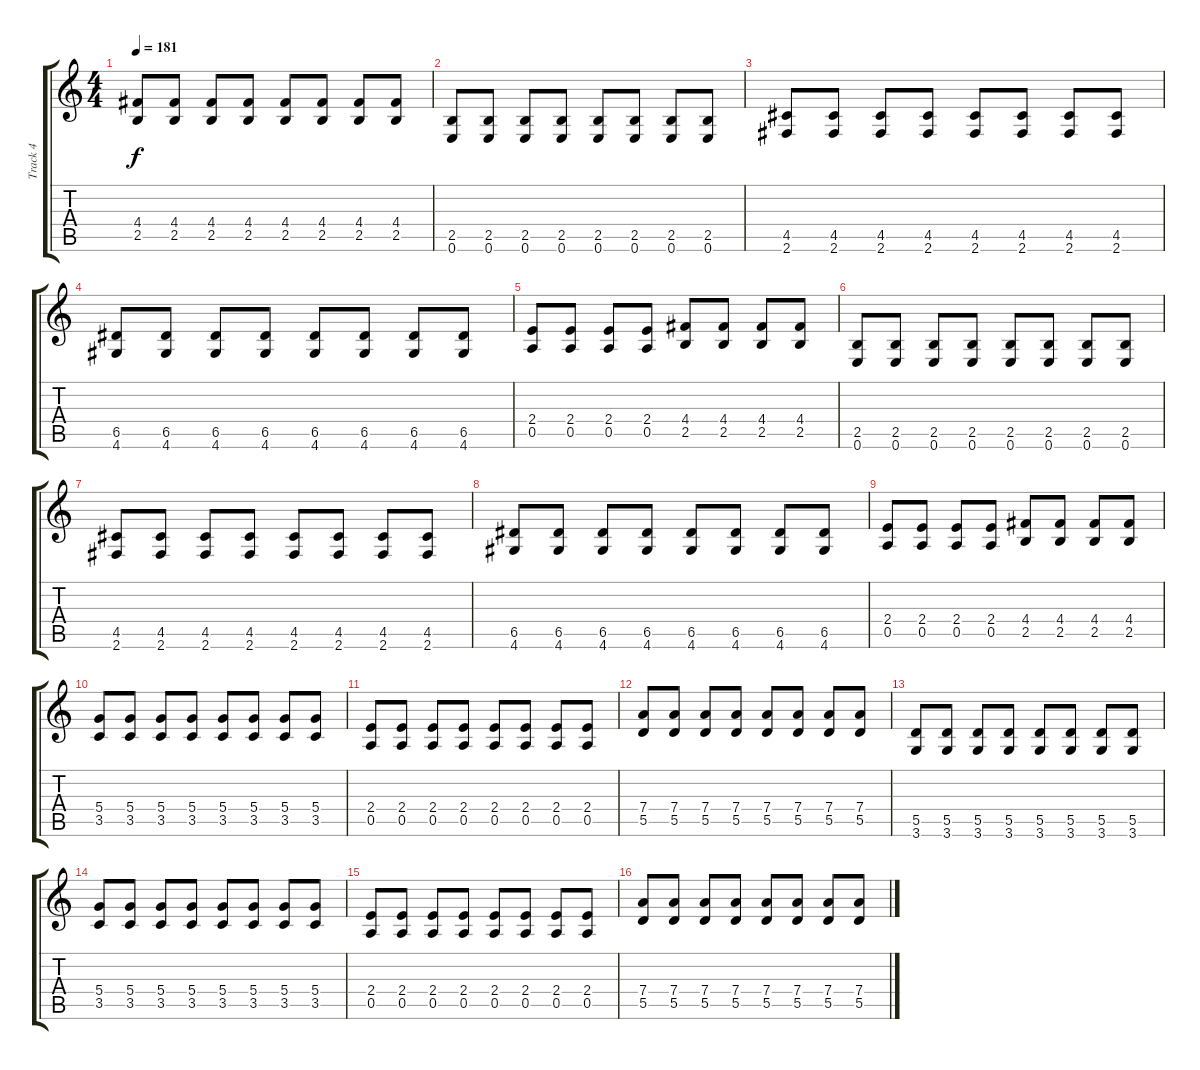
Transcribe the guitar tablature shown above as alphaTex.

\track ("Track 4" "Track 4") {instrument overdrivenguitar}
\staff {score tabs}
\tuning (E4 B3 G3 D3 A2 E2) {hide}
\ts (4 4)
\tempo 181
\clef g2
\ks c
(4.4 2.5).8{dy f} (4.4 2.5).8 (4.4 2.5).8 (4.4 2.5).8 (4.4 2.5).8 (4.4 2.5).8 (4.4 2.5).8 (4.4 2.5).8 |
(2.5 0.6).8 (2.5 0.6).8 (2.5 0.6).8 (2.5 0.6).8 (2.5 0.6).8 (2.5 0.6).8 (2.5 0.6).8 (2.5 0.6).8 |
(4.5 2.6).8 (4.5 2.6).8 (4.5 2.6).8 (4.5 2.6).8 (4.5 2.6).8 (4.5 2.6).8 (4.5 2.6).8 (4.5 2.6).8 |
(6.5 4.6).8 (6.5 4.6).8 (6.5 4.6).8 (6.5 4.6).8 (6.5 4.6).8 (6.5 4.6).8 (6.5 4.6).8 (6.5 4.6).8 |
(2.4 0.5).8 (2.4 0.5).8 (2.4 0.5).8 (2.4 0.5).8 (4.4 2.5).8 (4.4 2.5).8 (4.4 2.5).8 (4.4 2.5).8 |
(2.5 0.6).8 (2.5 0.6).8 (2.5 0.6).8 (2.5 0.6).8 (2.5 0.6).8 (2.5 0.6).8 (2.5 0.6).8 (2.5 0.6).8 |
(4.5 2.6).8 (4.5 2.6).8 (4.5 2.6).8 (4.5 2.6).8 (4.5 2.6).8 (4.5 2.6).8 (4.5 2.6).8 (4.5 2.6).8 |
(6.5 4.6).8 (6.5 4.6).8 (6.5 4.6).8 (6.5 4.6).8 (6.5 4.6).8 (6.5 4.6).8 (6.5 4.6).8 (6.5 4.6).8 |
(2.4 0.5).8 (2.4 0.5).8 (2.4 0.5).8 (2.4 0.5).8 (4.4 2.5).8 (4.4 2.5).8 (4.4 2.5).8 (4.4 2.5).8 |
(5.4 3.5).8 (5.4 3.5).8 (5.4 3.5).8 (5.4 3.5).8 (5.4 3.5).8 (5.4 3.5).8 (5.4 3.5).8 (5.4 3.5).8 |
(2.4 0.5).8 (2.4 0.5).8 (2.4 0.5).8 (2.4 0.5).8 (2.4 0.5).8 (2.4 0.5).8 (2.4 0.5).8 (2.4 0.5).8 |
(7.4 5.5).8 (7.4 5.5).8 (7.4 5.5).8 (7.4 5.5).8 (7.4 5.5).8 (7.4 5.5).8 (7.4 5.5).8 (7.4 5.5).8 |
(5.5 3.6).8 (5.5 3.6).8 (5.5 3.6).8 (5.5 3.6).8 (5.5 3.6).8 (5.5 3.6).8 (5.5 3.6).8 (5.5 3.6).8 |
(5.4 3.5).8 (5.4 3.5).8 (5.4 3.5).8 (5.4 3.5).8 (5.4 3.5).8 (5.4 3.5).8 (5.4 3.5).8 (5.4 3.5).8 |
(2.4 0.5).8 (2.4 0.5).8 (2.4 0.5).8 (2.4 0.5).8 (2.4 0.5).8 (2.4 0.5).8 (2.4 0.5).8 (2.4 0.5).8 |
(7.4 5.5).8 (7.4 5.5).8 (7.4 5.5).8 (7.4 5.5).8 (7.4 5.5).8 (7.4 5.5).8 (7.4 5.5).8 (7.4 5.5).8
